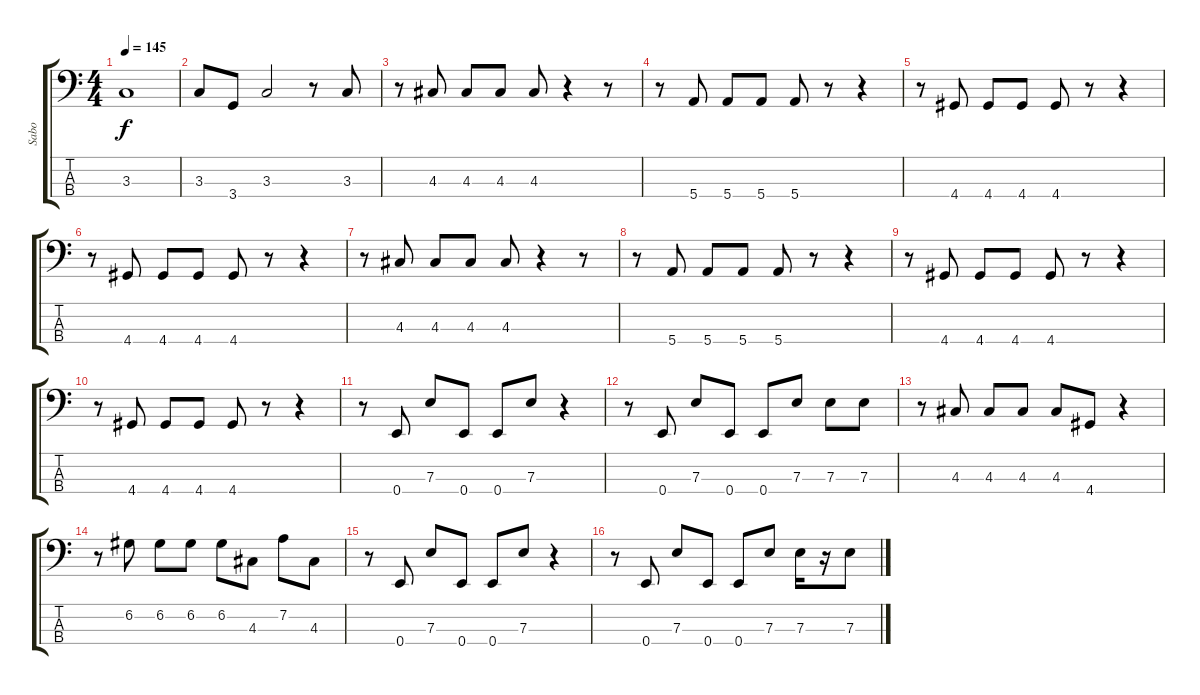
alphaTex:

\track ("Sabo" "Sabo") {instrument electricbassfinger}
\staff {score tabs}
\tuning (G2 D2 A1 E1) {hide}
\ts (4 4)
\tempo 145
\clef f4
\ks c
3.3.1{dy f} |
3.3.8 3.4.8 3.3.2 r.8 3.3.8 |
r.8 4.3.8 4.3.8 4.3.8 4.3.8 r.4 r.8 |
r.8 5.4.8 5.4.8 5.4.8 5.4.8 r.8 r.4 |
r.8 4.4.8 4.4.8 4.4.8 4.4.8 r.8 r.4 |
r.8 4.4.8 4.4.8 4.4.8 4.4.8 r.8 r.4 |
r.8 4.3.8 4.3.8 4.3.8 4.3.8 r.4 r.8 |
r.8 5.4.8 5.4.8 5.4.8 5.4.8 r.8 r.4 |
r.8 4.4.8 4.4.8 4.4.8 4.4.8 r.8 r.4 |
r.8 4.4.8 4.4.8 4.4.8 4.4.8 r.8 r.4 |
r.8 0.4.8 7.3.8 0.4.8 0.4.8 7.3.8 r.4 |
r.8 0.4.8 7.3.8 0.4.8 0.4.8 7.3.8 7.3.8 7.3.8 |
r.8 4.3.8 4.3.8 4.3.8 4.3.8 4.4.8 r.4 |
r.8 6.2.8 6.2.8 6.2.8 6.2.8 4.3.8 7.2.8 4.3.8 |
r.8 0.4.8 7.3.8 0.4.8 0.4.8 7.3.8 r.4 |
r.8 0.4.8 7.3.8 0.4.8 0.4.8 7.3.8 7.3.16 r.16 7.3.8
